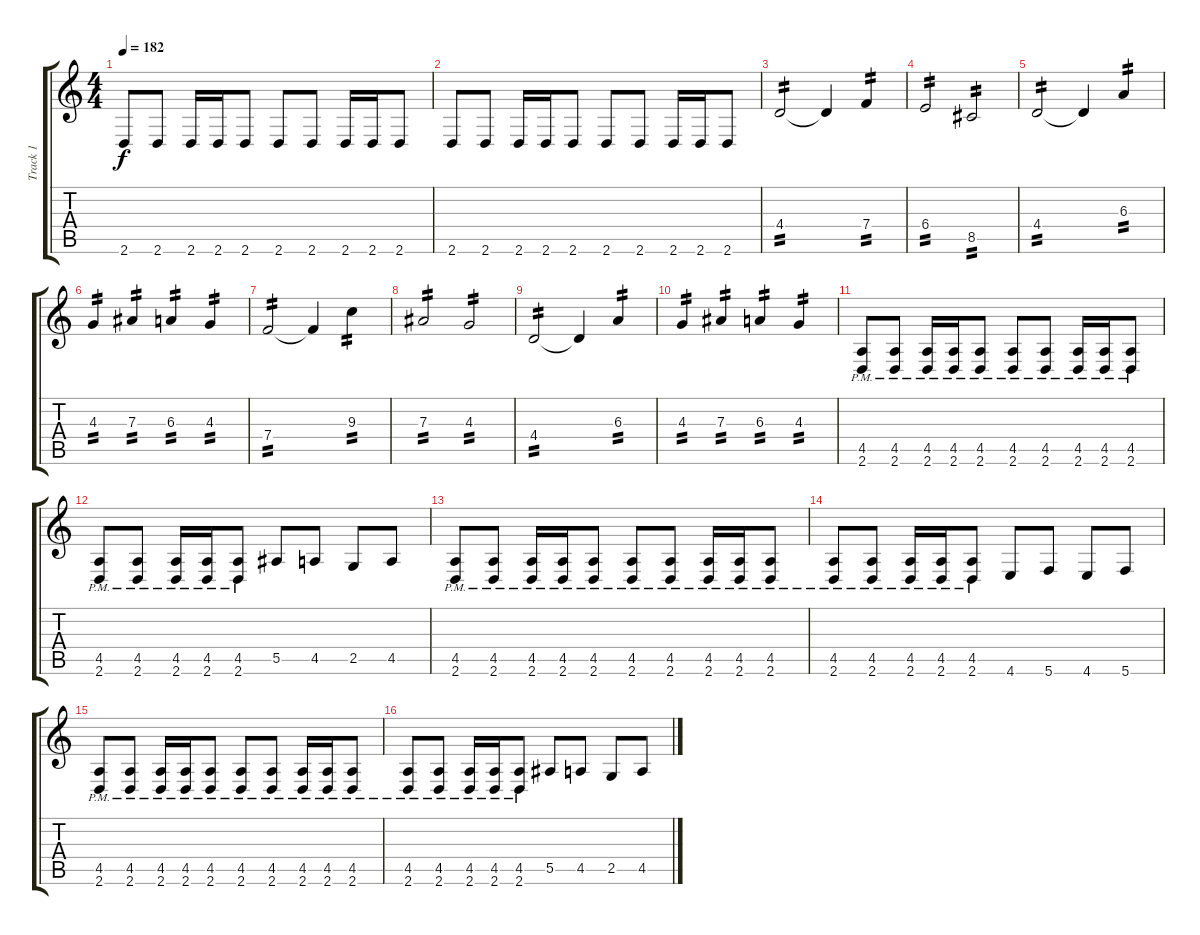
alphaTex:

\track ("Track 1" "Track 1") {instrument distortionguitar}
\staff {score tabs}
\tuning (C4 G3 Eb3 Bb2 F2 C2) {hide}
\ts (4 4)
\tempo 182
\clef g2
\ks c
2.6.8{dy f} 2.6.8 2.6.16 2.6.16 2.6.8 2.6.8 2.6.8 2.6.16 2.6.16 2.6.8 |
2.6.8 2.6.8 2.6.16 2.6.16 2.6.8 2.6.8 2.6.8 2.6.16 2.6.16 2.6.8 |
4.4.2{tp 2} 4.4{t}.4 7.4.4{tp 2} |
6.4.2{tp 2} 8.5.2{tp 2} |
4.4.2{tp 2} 4.4{t}.4 6.3.4{tp 2} |
4.3.4{tp 2} 7.3.4{tp 2} 6.3.4{tp 2} 4.3.4{tp 2} |
7.4.2{tp 2} 7.4{t}.4 9.3.4{tp 2} |
7.3.2{tp 2} 4.3.2{tp 2} |
4.4.2{tp 2} 4.4{t}.4 6.3.4{tp 2} |
4.3.4{tp 2} 7.3.4{tp 2} 6.3.4{tp 2} 4.3.4{tp 2} |
(4.5{pm} 2.6).8 (4.5{pm} 2.6).8 (4.5{pm} 2.6).16 (4.5{pm} 2.6).16 (4.5{pm} 2.6).8 (4.5{pm} 2.6).8 (4.5{pm} 2.6).8 (4.5{pm} 2.6).16 (4.5{pm} 2.6).16 (4.5{pm} 2.6).8 |
(4.5{pm} 2.6).8 (4.5{pm} 2.6).8 (4.5{pm} 2.6).16 (4.5{pm} 2.6).16 (4.5{pm} 2.6).8 5.5.8 4.5.8 2.5.8 4.5.8 |
(4.5{pm} 2.6).8 (4.5{pm} 2.6).8 (4.5{pm} 2.6).16 (4.5{pm} 2.6).16 (4.5{pm} 2.6).8 (4.5{pm} 2.6).8 (4.5{pm} 2.6).8 (4.5{pm} 2.6).16 (4.5{pm} 2.6).16 (4.5{pm} 2.6).8 |
(4.5{pm} 2.6).8 (4.5{pm} 2.6).8 (4.5{pm} 2.6).16 (4.5{pm} 2.6).16 (4.5{pm} 2.6).8 4.6.8 5.6.8 4.6.8 5.6.8 |
(4.5{pm} 2.6).8 (4.5{pm} 2.6).8 (4.5{pm} 2.6).16 (4.5{pm} 2.6).16 (4.5{pm} 2.6).8 (4.5{pm} 2.6).8 (4.5{pm} 2.6).8 (4.5{pm} 2.6).16 (4.5{pm} 2.6).16 (4.5{pm} 2.6).8 |
(4.5{pm} 2.6).8 (4.5{pm} 2.6).8 (4.5{pm} 2.6).16 (4.5{pm} 2.6).16 (4.5{pm} 2.6).8 5.5.8 4.5.8 2.5.8 4.5.8
